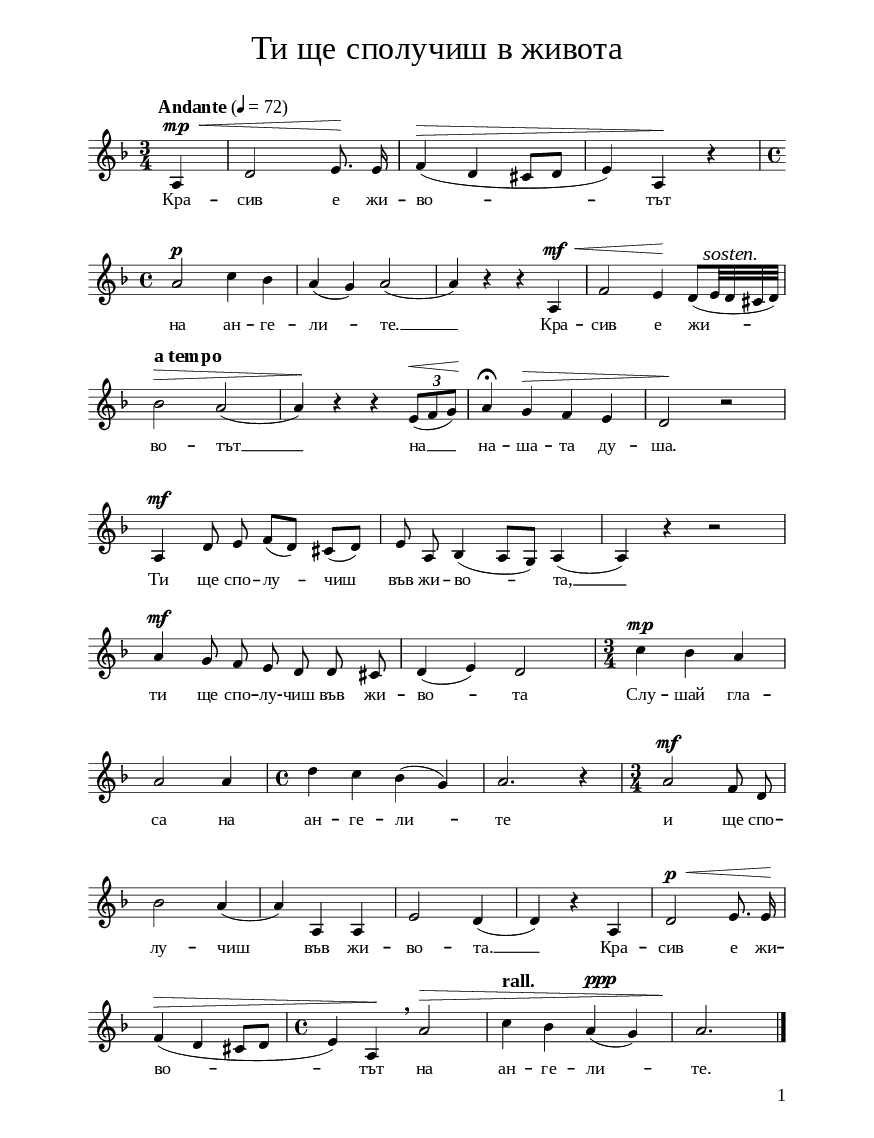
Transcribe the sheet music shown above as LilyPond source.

\version "2.24.2"

% include paper part and global functions
\include "include/globals.ily"

\bookpart {
  \label #'ref214
  \tocItem \markup "Ти ще сполучиш в живота"
  \include "include/bookpart-paper.ily"
  \score {
    \include "include/score-layout.ily"
    \new Voice \absolute {
      \clef treble
      \key d \minor
      \time 3/4
      \tempoFunc "Andante" 4 "72"
      \autoBeamOff
      \partial 4

      a4^\mp^\< | d'2 e'8. \! e'16 | f'4^\> ( d'4 cis'8[d'8] |  e'4 ) a4 \! r4 | \break

      \time 4/4  a'2^ \p c''4 bes'4 | a'4 ( g'4 ) a'2 ( | a'4 ) r4 r4 a4^\mf ^\< | f'2 e'4 \! d'8 ^\markup { \huge \italic "   sosten."} [( e'32 d'32 cis'32 d'32 )] | \break

      \once \override Hairpin.shorten-pair = #'(0 . -3) bes'2^\> ^\markup { \huge \bold "a tempo" } a'2 ( | a'4 ) \! r4 r4 \override TupletNumber.text = \markup { \bold "3"} \times 2/3  { e'8^\< [( f'8 g'8 )] } | a'4 \! \fermata
      \once \override Hairpin.to-barline = ##f
      g'4^\> f'4 e'4 |   d'2 \! r2 | \break

      a4^\mf d'8 e'8 f'8 [( d'8 )]  cis'8 [( d'8 )] | e'8 a8 bes4 ( a8 [g8] ) a4 ( | a4 ) r4 r2 | \break

      a'4^\mf g'8 f'8 e'8 d'8 d'8 cis'8 | d'4 ( e'4 ) d'2 | \time 3/4  | c''4^\mp bes'4 a'4 | \break

      a'2 a'4 | \time 4/4  d''4 c''4 bes'4 ( g'4 ) | a'2. r4 | \time 3/4 | a'2^\mf f'8 d'8 |\break

      bes'2 a'4 ( | a'4 ) a4 a4 |   e'2 d'4 ( | d'4 ) r4 a4 |

      d'2^\p^\< e'8. e'16 \! | \break


      f'4^\> ( d'4 cis'8 [d'8] | \time 4/4  e'4 ) a4 \! \breathe

      a'2  ^\> | \tempo"rall." c''4 bes'4 a'4^\markup { \dynamic "ppp"} ( g'4 ) | a'2. \! \bar "|."

    }
    \addlyrics {

      Кра -- сив е жи -- во -- тът на ан -- ге -- ли -- те. __
      Кра -- сив е жи -- во -- тът __ на __ на -- ша -- та ду -- ша.
      Ти ще спо -- лу -- чиш във жи -- во -- та, __
      ти ще спо -- лу -- чиш във жи -- во -- та
      Слу -- шай гла -- са на ан -- ге -- ли -- те
      и ще спо -- лу -- чиш във жи -- во -- та. __
      Кра -- сив е жи -- во -- тът на ан -- ге -- ли -- те.

    }

    \header {
      title = \titleFunc "Ти ще сполучиш в живота" "Ti šte spolučiš v Života"
    }

    \midi{}

  } % score



} % bookpart

% Più mosso
%
